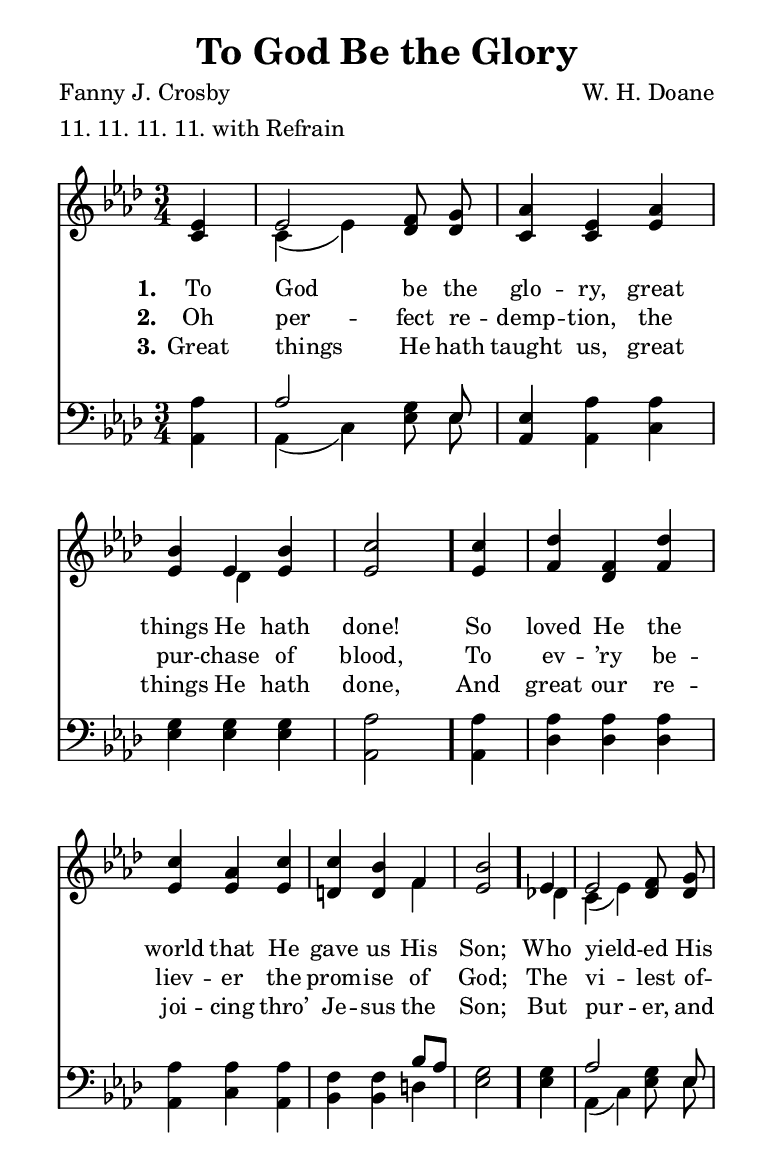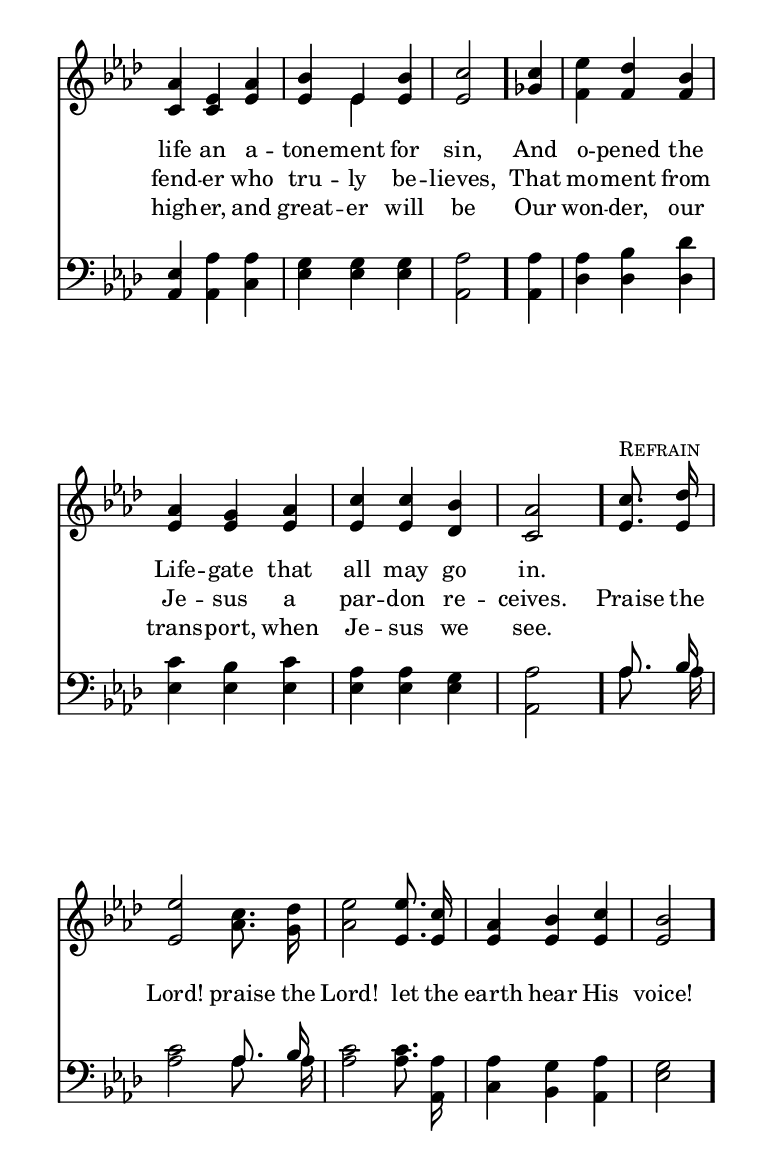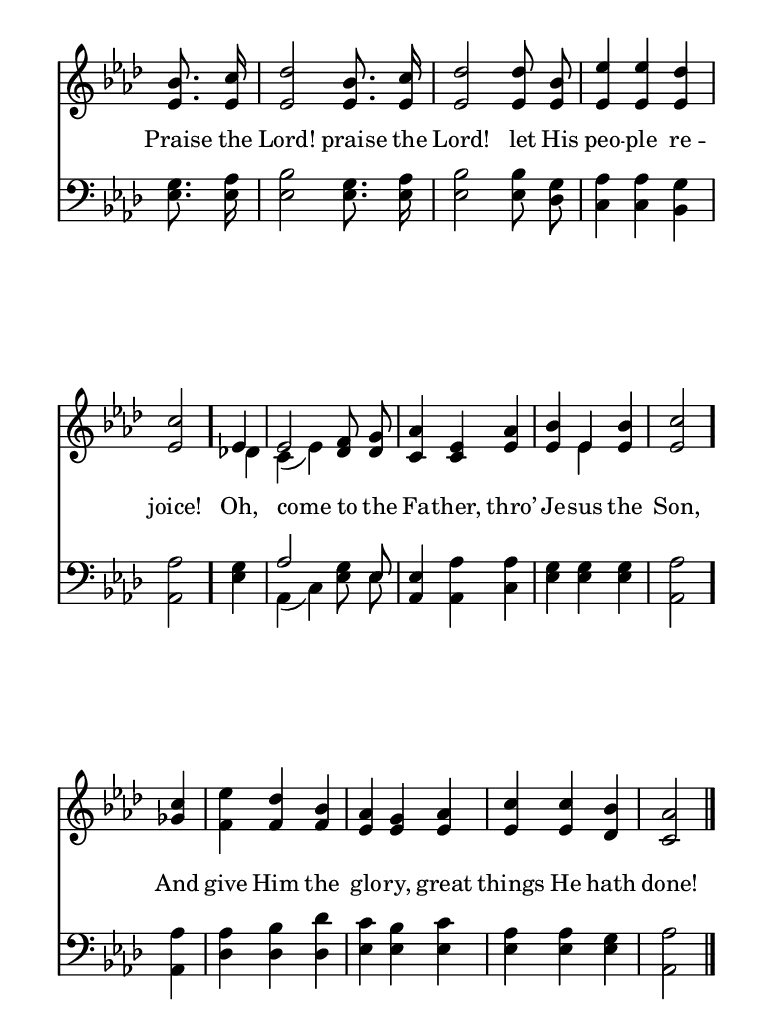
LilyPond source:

\include "common/global.ily"
\paper {
  \include "common/paper.ily"
  ragged-last-bottom = ##t
  system-count = #(cond (is-eogsized 7) (#t #f))
  systems-per-page = #(cond (is-eogsized 5) (#t #f))
}

\header{
  %gospel
  hymnnumber = "130"
  title = "To God Be the Glory"
  tunename = ""
  meter = "11. 11. 11. 11. with Refrain"
  poet = "Fanny J. Crosby"
  composer = "W. H. Doane"
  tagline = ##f
}

% for fermata in MIDI
ta = { \tempo 4=100 }
tb = { \tempo 4=50 }

patternAA = { c4 | c2      c8 c8 | c4 c4 c4 | c4 c4 c4 | c2 }
patternAB = { c4 | c4( c4) c8 c8 | c4 c4 c4 | c4 c4 c4 | c2 }

patternBA = { c4 | c4 c4 c4 | c4 c4 c4 | c4 c4 c4      | c2 }
patternBB = { c4 | c4 c4 c4 | c4 c4 c4 | c4 c4 c8[ c8] | c2 }

patternCA = { c8. c16 | c2 c8. c16 | c2 }
patternCB = { c8. c16 | c4 c4 c4 | c2 }
patternCC = { c8  c8  | c4 c4 c4 | c2 }

global = {
  \include "common/overrides.ily"
  \override Staff.TimeSignature.style = #'numbered
  \time 3/4
  \override Score.MetronomeMark.transparent = ##t % hide all fermata changes too
  \ta
  \key aes \major
  \partial 4
  \autoBeamOff
}

notesSoprano = {
\global
\relative c' {

  \changePitch \patternAA { ees | ees f g | aes ees aes | bes ees, bes' | c }
  \changePitch \patternBA { c des f, des' | c aes c | c bes f | bes }
  \changePitch \patternAA { ees, | ees f g | aes ees aes | bes ees, bes' | c }
  \changePitch \patternBA { c | ees des bes | aes g aes | c c bes | aes }

  << s^\markup { \small \caps "Refrain" }
  \changePitch \patternCA { c des | ees c des | ees } >>
  \changePitch \patternCB { ees c | aes bes c | bes }
  \changePitch \patternCA { bes c | des bes c | des }
  \changePitch \patternCC { des bes | ees ees des | c }
  \changePitch \patternAA { ees, | ees f g | aes ees aes | bes ees, bes' | c }
  \changePitch \patternBA { c | ees des bes | aes g aes | c c bes | aes }

  \bar "|."

}
}

notesAlto = {
\global
\relative e' {

  \changePitch \patternAB { c | c ees des des | c c ees | ees des ees | ees }
  \changePitch \patternBA { ees | f des f | ees ees ees | d d f | ees }
  \changePitch \patternAB { des! | c ees des des | c c ees | ees ees ees | ees }
  \changePitch \patternBA { ges | f f f | ees ees ees | ees ees des | c }

  \changePitch \patternCA { ees ees | ees aes g | aes }
  \changePitch \patternCB { ees ees | ees ees ees | ees }
  \changePitch \patternCA { ees ees | ees ees ees | ees }
  \changePitch \patternCC { ees ees | ees ees ees | ees }
  \changePitch \patternAB { des! | c ees des des | c c ees | ees ees ees | ees }
  \changePitch \patternBA { ges | f f f | ees ees ees | ees ees des | c }

}
}

notesTenor = {
\global
\relative a {

  \changePitch \patternAA { aes | aes g ees | ees aes aes | g g g | aes }
  \changePitch \patternBB { aes | aes aes aes | aes aes aes | f f bes aes | g }
  \changePitch \patternAA { g | aes g ees | ees aes aes | g g g | aes }
  \changePitch \patternBA { aes | aes bes des | c bes c | aes aes g | aes }

  \changePitch \patternCA { aes bes | c aes bes | c }
  \changePitch \patternCB { c aes | aes g aes | g }
  \changePitch \patternCA { g aes | bes g aes | bes }
  \changePitch \patternCC { bes g | aes aes g | aes }
  \changePitch \patternAA { g | aes g ees | ees aes aes | g g g | aes }
  \changePitch \patternBA { aes | aes bes des | c bes c | aes aes g | aes }

}
}

notesBass = {
\global
\relative f, {

  \changePitch \patternAB { aes | aes c | ees ees | aes, aes c | ees ees ees | aes, }
  \changePitch \patternBA { aes | des des des | aes c aes | bes bes d | ees }
  \changePitch \patternAB { ees | aes, c ees ees | aes, aes c | ees ees ees | aes, }
  \changePitch \patternBA { aes | des des des | ees ees ees | ees ees ees | aes, }

  \changePitch \patternCA { aes' aes | aes aes aes | aes }
  \changePitch \patternCB { aes aes, | c bes aes | ees' }
  \changePitch \patternCA { ees ees | ees ees ees | ees }
  \changePitch \patternCC { ees des | c c bes | aes }
  \changePitch \patternAB { ees' | aes, c ees ees | aes, aes c | ees ees ees | aes, }
  \changePitch \patternBA { aes | des des des | ees ees ees | ees ees ees | aes, }

}
}

Refrain = \lyricmode {

Praise the Lord! praise the Lord! let the earth hear His voice! \bar "." \eogbreak
Praise the Lord! praise the Lord! let His peo -- ple re -- joice! \bar "."
Oh, come to the Fa -- ther, thro’ Je -- sus the Son, \bar "."
And give Him the glo -- ry, great things He hath done! \bar "."

}

wordsA = \lyricmode {
\set stanza = "1."

To God be the glo -- ry, great things He hath done! \bar "."
So loved He the world that He gave us His Son; \bar "."
Who yield -- ed His life an a -- tone -- ment for sin, \bar "."
And o -- pened the Life -- gate that all may go in. \bar "."

}

wordsB = \lyricmode {
\set stanza = "2."

Oh per -- fect re -- demp -- tion, the pur -- chase of blood,
To ev -- ’ry be -- liev -- er the prom -- ise of God;
The vi -- lest of -- fend -- er who tru -- ly be -- lieves,
That mo -- ment from Je -- sus a par -- don re -- ceives.

{ \eogbreak }
\Refrain

}

wordsC = \lyricmode {
\set stanza = "3."

Great things He hath taught us, great things He hath done,
And great our re -- joi -- cing thro’ Je -- sus the Son;
But pur -- er, and high -- er, and great -- er will be
Our won -- der, our trans -- port, when Je -- sus we see.

}

\score {
  \context ChoirStaff <<
    \context Staff = upper <<
      \set Staff.autoBeaming = ##f
      \set ChoirStaff.systemStartDelimiter = #'SystemStartBar
      \set ChoirStaff.printPartCombineTexts = ##f
      \partcombine #'(2 . 11) \notesSoprano \notesAlto
      \context NullVoice = altos { \voiceTwo << \notesAlto >> }
      \context Lyrics = one   \lyricsto altos \wordsA
      \context Lyrics = two   \lyricsto altos \wordsB
      \context Lyrics = three \lyricsto altos \wordsC
    >>
    \context Staff = men <<
      \set Staff.autoBeaming = ##f
      \clef bass
      \set ChoirStaff.printPartCombineTexts = ##f
      \partcombine #'(2 . 11) \notesTenor \notesBass
    >>
  >>
  \layout {
    \include "common/layout.ily"
  }
  #(cond ((ly:get-option 'eog-midi-permitted) #{ \midi{
    \include "common/midi.ily"
  } #}))
}

\version "2.19.49"  % necessary for upgrading to future LilyPond versions.

% vi:set et ts=2 sw=2 ai nocindent syntax=lilypond:
